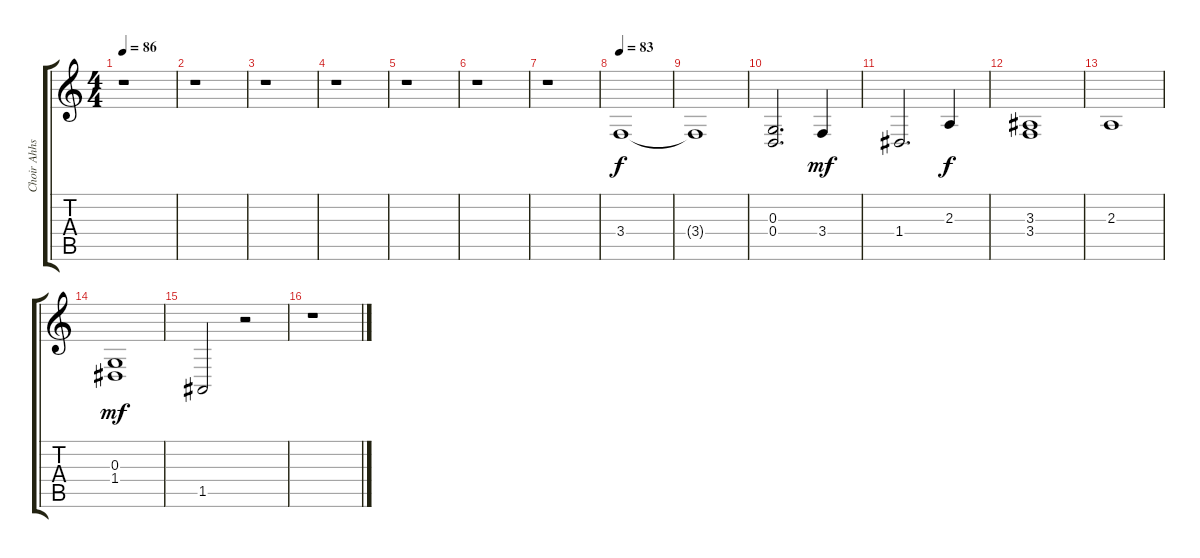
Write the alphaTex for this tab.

\track ("Choir Ahhs" "Choir Ahhs") {instrument choiraahs}
\staff {score tabs}
\tuning (E4 B3 G3 D3 A2 E2) {hide}
\ts (4 4)
\tempo 86
\clef g2
\ks c
r.1{dy f} |
r.1 |
r.1 |
r.1 |
r.1 |
r.1 |
r.1 |
\tempo 83
3.4.1 |
3.4{t}.1 |
(0.3 0.4).2{d} 3.4.4{dy mf} |
1.4.2{d} 2.3.4{dy f} |
(3.3 3.4).1 |
2.3.1 |
(0.3 1.4).1{dy mf} |
1.5.2 r.2 |
r.1
